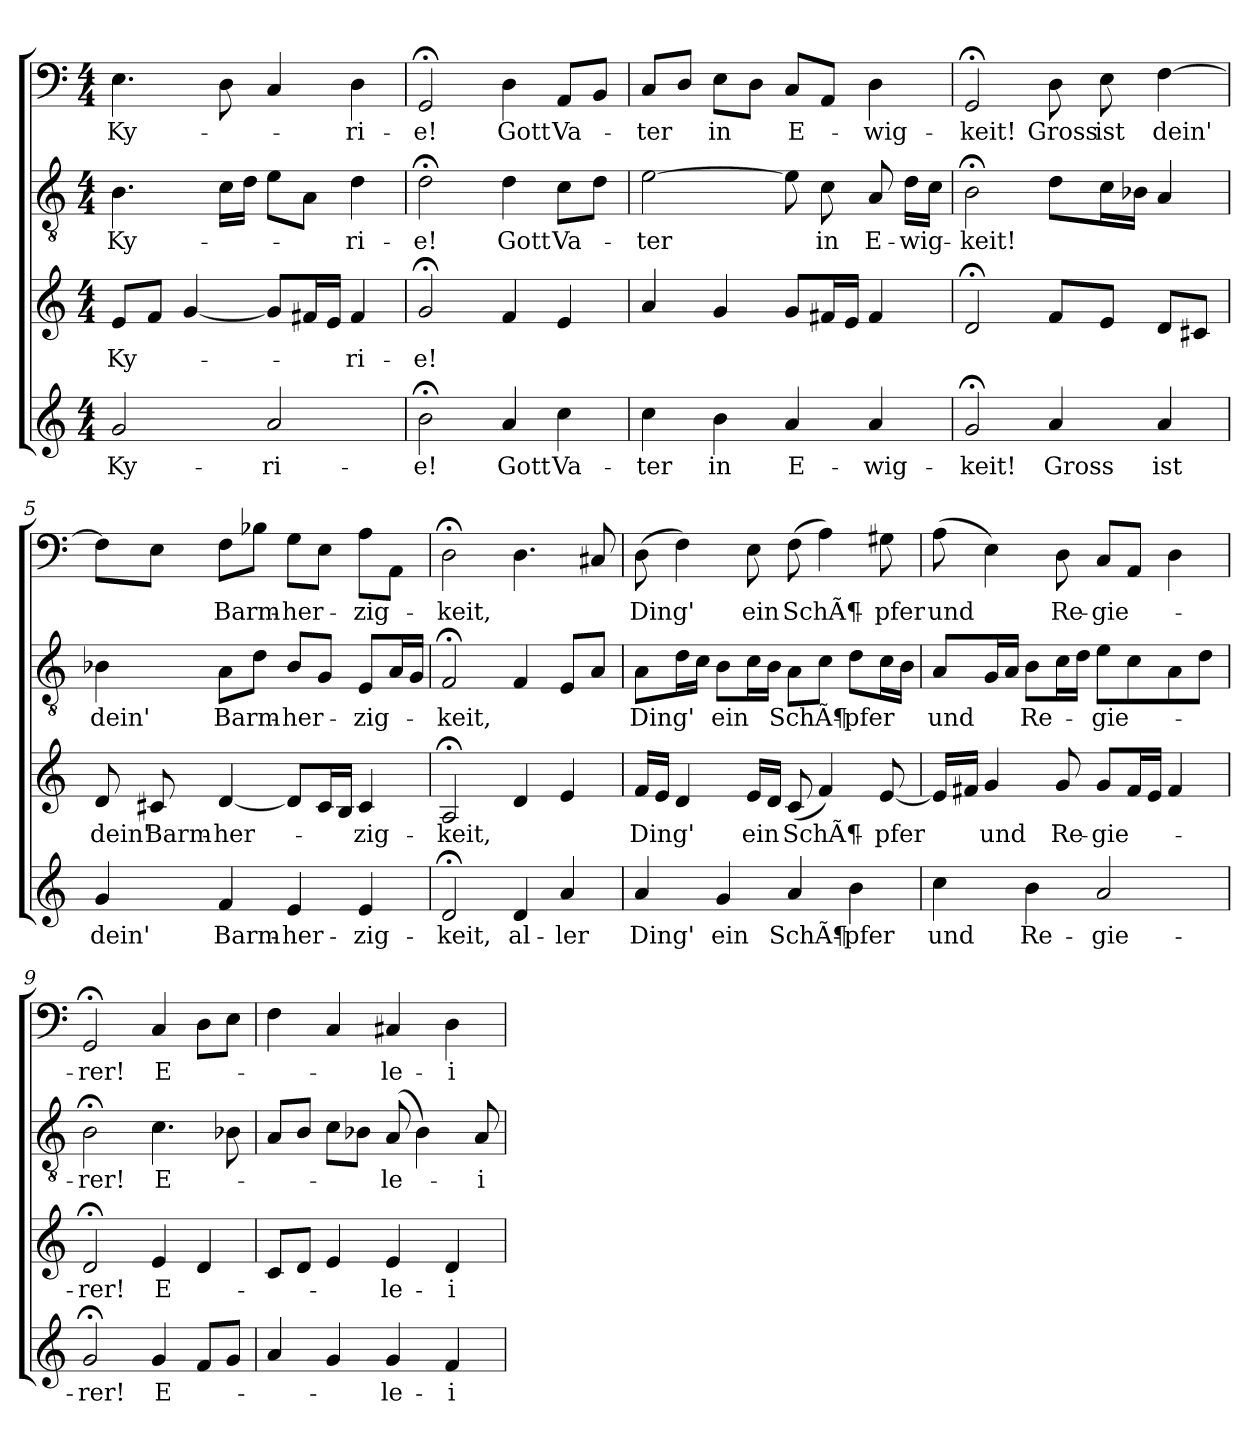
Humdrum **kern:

**kern	**text	**kern	**text	**kern	**text	**kern	**text
*part4	*part4	*part3	*part3	*part2	*part2	*part1	*part1
*staff4	*staff4	*staff3	*staff3	*staff2	*staff2	*staff1	*staff1
*clefG2	*	*clefG2	*	*clefGv2	*	*clefF4	*
*k[]	*	*k[]	*	*k[]	*	*k[]	*
*C:	*	*C:	*	*C:	*	*C:	*
*M4/4	*	*M4/4	*	*M4/4	*	*M4/4	*
=1	=1	=1	=1	=1	=1	=1	=1
2g	Ky-	8eL	Ky-	4.B	Ky-	4.E	Ky-
.	.	8fJ	.	.	.	.	.
.	.	[4g	.	.	.	.	.
.	.	.	.	16cLL	.	8D	.
.	.	.	.	16dJJ	.	.	.
2a	-ri-	8gL]	.	8eL	.	4C	.
.	.	16f#XL	.	8AJ	.	.	.
.	.	16eJJ	.	.	.	.	.
.	.	4f#	-ri-	4d	-ri-	4D	-ri-
=2	=2	=2	=2	=2	=2	=2	=2
2b;<	-e!	2g;<	-e!	2d;<	-e!	2GG;<	-e!
4a	Gott	4f	.	4d	Gott	4D	Gott
4cc	Va-	4e	.	8cL	Va-	8AAL	Va-
.	.	.	.	8dJ	.	8BBJ	.
=3	=3	=3	=3	=3	=3	=3	=3
4cc	-ter	4a	.	[2e	-ter	8CL	-ter
.	.	.	.	.	.	8DJ	.
4b	in	4g	.	.	.	8EL	in
.	.	.	.	.	.	8DJ	.
4a	E-	8gL	.	8e]	.	8CL	E-
.	.	16f#XL	.	8c	in	8AAJ	.
.	.	16eJJ	.	.	.	.	.
4a	-wig-	4f#	.	8A	E-	4D	-wig-
.	.	.	.	16dLL	-wig-	.	.
.	.	.	.	16cJJ	.	.	.
=4	=4	=4	=4	=4	=4	=4	=4
2g;<	-keit!	2d;<	.	2B;<	-keit!	2GG;<	-keit!
4a	Gross	8fL	.	8dL	.	8D	Gross
.	.	8eJ	.	16cL	.	8E	ist
.	.	.	.	16B-XJJ	.	.	.
4a	ist	8dL	.	4A	.	[4F	dein'
.	.	8c#XJ	.	.	.	.	.
=5	=5	=5	=5	=5	=5	=5	=5
4g	dein'	8d	dein'	4B-X	dein'	8FL]	.
.	.	8c#X	Barm-	.	.	8EJ	.
4f	Barm-	[4d	-her-	8AL	Barm-	8FL	Barm-
.	.	.	.	8dJ	.	8B-XJ	.
4e	-her-	8dL]	.	8B-L	-her-	8GL	-her-
.	.	16c#L	.	8GJ	.	8EJ	.
.	.	16BJJ	.	.	.	.	.
4e	-zig-	4c#	-zig-	8EL	-zig-	8AL	-zig-
.	.	.	.	16AL	.	8AAJ	.
.	.	.	.	16GJJ	.	.	.
=6	=6	=6	=6	=6	=6	=6	=6
2d;<	-keit,	2A;<	-keit,	2F;<	-keit,	2D;<	-keit,
4d	al-	4d	.	4F	.	4.D	.
4a	-ler	4e	.	8EL	.	.	.
.	.	.	.	8AJ	.	8C#X	.
=7	=7	=7	=7	=7	=7	=7	=7
4a	Ding'	16fLL	Ding'	8AL	Ding'	(8D	Ding'
.	.	16eJJ	.	.	.	.	.
.	.	4d	.	16dL	.	4F)	.
.	.	.	.	16cJJ	.	.	.
4g	ein	.	.	8BL	ein	.	.
.	.	16eLL	ein	16cL	.	8E	ein
.	.	16dJJ	.	16BJJ	.	.	.
4a	SchÃ¶-	(8c	SchÃ¶-	8AL	SchÃ¶-	(8F	SchÃ¶-
.	.	4f)	.	8cJ	.	4A)	.
4b	-pfer	.	.	8dL	-pfer	.	.
.	.	[8e	-pfer	16cL	.	8G#X	-pfer
.	.	.	.	16BJJ	.	.	.
=8	=8	=8	=8	=8	=8	=8	=8
4cc	und	16eLL]	.	8AL	und	(8A	und
.	.	16f#XJJ	.	.	.	.	.
.	.	4g	und	16GL	.	4E)	.
.	.	.	.	16AJJ	.	.	.
4b	Re-	.	.	8BL	Re-	.	.
.	.	8g	Re-	16cL	.	8D	Re-
.	.	.	.	16dJJ	.	.	.
2a	-gie-	8gL	-gie-	8eL	-gie-	8CL	-gie-
.	.	16f#L	.	8c	.	8AAJ	.
.	.	16eJJ	.	.	.	.	.
.	.	4f#	.	8A	.	4D	.
.	.	.	.	8dJ	.	.	.
=9	=9	=9	=9	=9	=9	=9	=9
2g;<	-rer!	2d;<	-rer!	2B;<	-rer!	2GG;<	-rer!
4g	E-	4e	E-	4.c	E-	4C	E-
8fL	.	4d	.	.	.	8DL	.
8gJ	.	.	.	8B-X	.	8EJ	.
=10	=10	=10	=10	=10	=10	=10	=10
4a	.	8cL	.	8AL	.	4F	.
.	.	8dJ	.	8BJ	.	.	.
4g	.	4e	.	8cL	.	4C	.
.	.	.	.	8B-XJ	.	.	.
4g	-le-	4e	-le-	(8A	-le-	4C#X	-le-
.	.	.	.	4B-)	.	.	.
4f	-i-	4d	-i-	.	.	4D	-i-
.	.	.	.	8A	-i-	.	.
=	=	=	=	=	=	=	=
*-	*-	*-	*-	*-	*-	*-	*-
